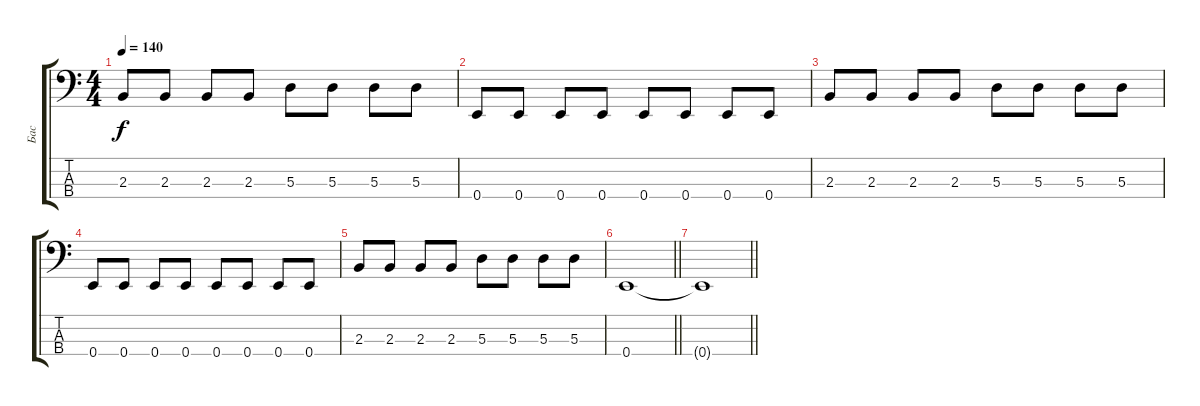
\track ("Бас" "Бас") {instrument electricbassfinger}
\staff {score tabs}
\tuning (G2 D2 A1 E1) {hide}
\ts (4 4)
\tempo 140
\clef f4
\ks c
2.3.8{dy f} 2.3.8 2.3.8 2.3.8 5.3.8 5.3.8 5.3.8 5.3.8 |
0.4.8 0.4.8 0.4.8 0.4.8 0.4.8 0.4.8 0.4.8 0.4.8 |
2.3.8 2.3.8 2.3.8 2.3.8 5.3.8 5.3.8 5.3.8 5.3.8 |
0.4.8 0.4.8 0.4.8 0.4.8 0.4.8 0.4.8 0.4.8 0.4.8 |
2.3.8 2.3.8 2.3.8 2.3.8 5.3.8 5.3.8 5.3.8 5.3.8 |
\barLineRight lightlight
0.4.1 |
\barLineRight lightlight
0.4{t}.1
